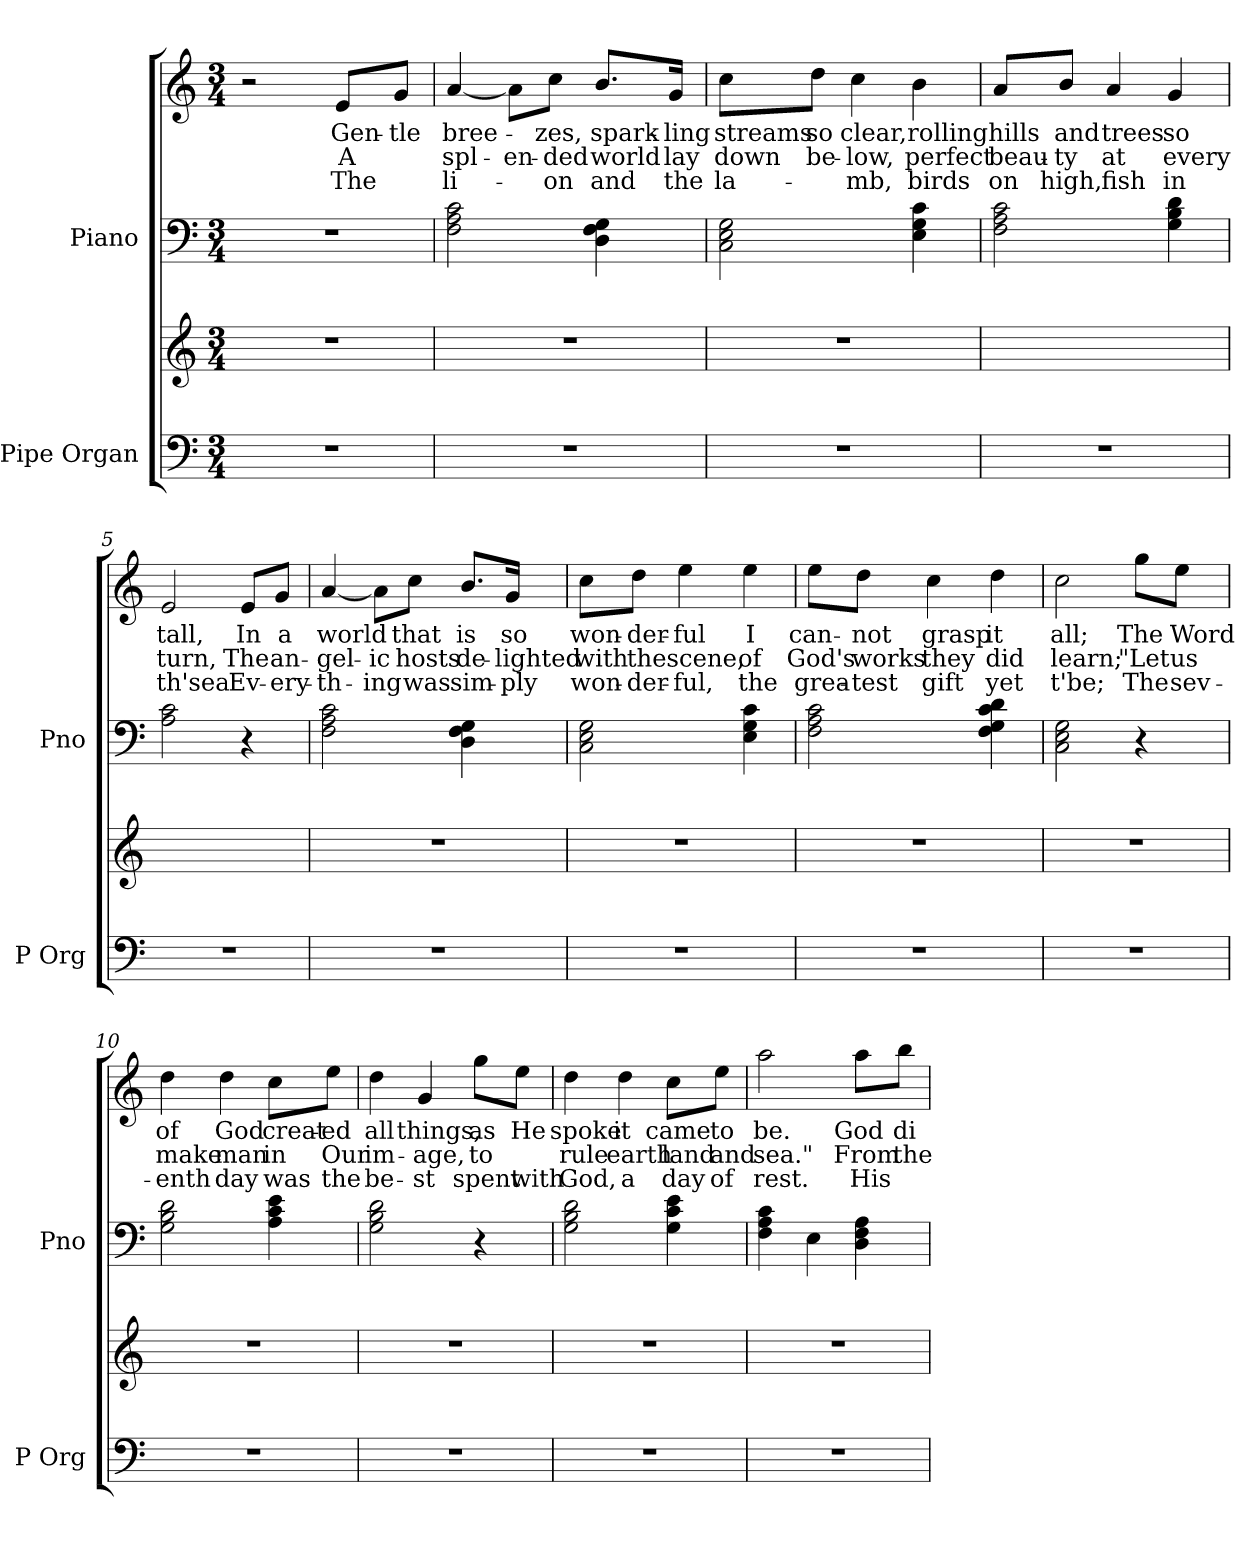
**kern	**kern	**kern	**kern	**text	**text	**text
*part2	*part2	*part1	*part1	*part1	*part1	*part1
*staff4	*staff3	*staff2	*staff1	*staff1	*staff1	*staff1
*I"Pipe Organ	*	*I"Piano	*	*	*	*
*I'P Org	*	*I'Pno	*	*	*	*
*clefF4	*clefG2	*clefF4	*clefG2	*	*	*
*k[]	*k[]	*k[]	*k[]	*	*	*
*M3/4	*M3/4	*M3/4	*M3/4	*	*	*
*MM96	*MM96	*MM96	*MM96	*	*	*
=1	=1	=1	=1	=1	=1	=1
2.r	2.r	2.r	2r	.	.	.
!	!	!	!	!LO:LY:b	!LO:LY:b	!LO:LY:b
.	.	.	8e/L	Gen-	A	The
!	!	!	!	!LO:LY:b	!	!
.	.	.	8g/J	-tle	.	.
=2	=2	=2	=2	=2	=2	=2
!	!	!	!	!LO:LY:b	!LO:LY:b	!LO:LY:b
2.r	2.r	2F\ 2A\ 2c\	[4a/	bree-	spl-	li-
!	!	!	!	!	!LO:LY:b	!
.	.	.	8a\L]	.	-en-	.
!	!	!	!	!LO:LY:b	!LO:LY:b	!LO:LY:b
.	.	.	8cc\J	-zes,	-ded	-on
!	!	!	!	!LO:LY:b	!LO:LY:b	!LO:LY:b
.	.	4D\ 4F\ 4G\	8.b/L	spark-	world	and
!	!	!	!	!LO:LY:b	!LO:LY:b	!LO:LY:b
.	.	.	16g/Jk	-ling	lay	the
=3	=3	=3	=3	=3	=3	=3
!	!	!	!	!LO:LY:b	!LO:LY:b	!LO:LY:b
2.r	2.r	2C\ 2E\ 2G\	8cc\L	streams	down	la-
!	!	!	!	!LO:LY:b	!LO:LY:b	!
.	.	.	8dd\J	so	be-	.
!	!	!	!	!LO:LY:b	!LO:LY:b	!LO:LY:b
.	.	.	4cc\	clear,	-low,	-mb,
!	!	!	!	!LO:LY:b	!LO:LY:b	!LO:LY:b
.	.	4E\ 4G\ 4c\	4b\	rolling	perfect	birds
=4	=4	=4	=4	=4	=4	=4
!	!	!	!	!LO:LY:b	!LO:LY:b	!LO:LY:b
2.r	2.ryy	2F\ 2A\ 2c\	8a/L	hills	beau-	on
!	!	!	!	!LO:LY:b	!LO:LY:b	!LO:LY:b
.	.	.	8b/J	and	-ty	high,
!	!	!	!	!LO:LY:b	!LO:LY:b	!LO:LY:b
.	.	.	4a/	trees	at	fish
!	!	!	!	!LO:LY:b	!LO:LY:b	!LO:LY:b
.	.	4G\ 4B\ 4d\	4g/	so	every	in
!!LO:LB:g=z
=5	=5	=5	=5	=5	=5	=5
!	!	!	!	!LO:LY:b	!LO:LY:b	!LO:LY:b
2.r	2.ryy	2A\ 2c\	2e/	tall,	turn,	th'sea
!	!	!	!	!LO:LY:b	!LO:LY:b	!LO:LY:b
.	.	4r	8e/L	In	The	Ev-
!	!	!	!	!LO:LY:b	!LO:LY:b	!LO:LY:b
.	.	.	8g/J	a	an-	-ery-
=6	=6	=6	=6	=6	=6	=6
!	!	!	!	!LO:LY:b	!LO:LY:b	!LO:LY:b
2.r	2.r	2F\ 2A\ 2c\	[4a/	-world	-gel-	-th-
!	!	!	!	!	!LO:LY:b	!LO:LY:b
.	.	.	8a\L]	.	-ic	-ing
!	!	!	!	!LO:LY:b	!LO:LY:b	!LO:LY:b
.	.	.	8cc\J	that	hosts	was
!	!	!	!	!LO:LY:b	!LO:LY:b	!LO:LY:b
.	.	4D\ 4F\ 4G\	8.b/L	is	de-	sim-
!	!	!	!	!LO:LY:b	!LO:LY:b	!LO:LY:b
.	.	.	16g/Jk	so	-lighted	-ply
=7	=7	=7	=7	=7	=7	=7
!	!	!	!	!LO:LY:b	!LO:LY:b	!LO:LY:b
2.r	2.r	2C\ 2E\ 2G\	8cc\L	won-	with	won-
!	!	!	!	!LO:LY:b	!LO:LY:b	!LO:LY:b
.	.	.	8dd\J	-der-	the	-der-
!	!	!	!	!LO:LY:b	!LO:LY:b	!LO:LY:b
.	.	.	4ee\	-ful	scene,	-ful,
!	!	!	!	!LO:LY:b	!LO:LY:b	!LO:LY:b
.	.	4E\ 4G\ 4c\	4ee\	I	of	the
=8	=8	=8	=8	=8	=8	=8
!	!	!	!	!LO:LY:b	!LO:LY:b	!LO:LY:b
2.r	2.r	2F\ 2A\ 2c\	8ee\L	can-	God's	grea-
!	!	!	!	!LO:LY:b	!LO:LY:b	!LO:LY:b
.	.	.	8dd\J	-not	works	-test
!	!	!	!	!LO:LY:b	!LO:LY:b	!LO:LY:b
.	.	.	4cc\	grasp	they	gift
!	!	!	!	!LO:LY:b	!LO:LY:b	!LO:LY:b
.	.	4F\ 4G\ 4c\ 4d\	4dd\	it	did	yet
!!LO:LB:g=z
=9	=9	=9	=9	=9	=9	=9
!	!	!	!	!LO:LY:b	!LO:LY:b	!LO:LY:b
2.r	2.r	2C\ 2E\ 2G\	2cc\	all;	learn;	t'be;
!	!	!	!	!LO:LY:b	!LO:LY:b	!LO:LY:b
.	.	4r	8gg\L	The	"Let	The
!	!	!	!	!LO:LY:b	!LO:LY:b	!LO:LY:b
.	.	.	8ee\J	Word	us	sev-
=10	=10	=10	=10	=10	=10	=10
!	!	!	!	!LO:LY:b	!LO:LY:b	!LO:LY:b
2.r	2.r	2G\ 2B\ 2d\	4dd\	of	make	-enth
!	!	!	!	!LO:LY:b	!LO:LY:b	!LO:LY:b
.	.	.	4dd\	God	man	day
!	!	!	!	!LO:LY:b	!LO:LY:b	!LO:LY:b
.	.	4A\ 4c\ 4e\	8cc\L	creat-	in	was
!	!	!	!	!LO:LY:b	!LO:LY:b	!LO:LY:b
.	.	.	8ee\J	-ed	Our	the
=11	=11	=11	=11	=11	=11	=11
!	!	!	!	!LO:LY:b	!LO:LY:b	!LO:LY:b
2.r	2.r	2G\ 2B\ 2d\	4dd\	all	im-	be-
!	!	!	!	!LO:LY:b	!LO:LY:b	!LO:LY:b
.	.	.	4g/	things,	-age,	-st
!	!	!	!	!LO:LY:b	!LO:LY:b	!LO:LY:b
.	.	4r	8gg\L	as	to	spent
!	!	!	!	!LO:LY:b	!	!LO:LY:b
.	.	.	8ee\J	He	.	with
=12	=12	=12	=12	=12	=12	=12
!	!	!	!	!LO:LY:b	!LO:LY:b	!LO:LY:b
2.r	2.r	2G\ 2B\ 2d\	4dd\	spoke	rule	God,
!	!	!	!	!LO:LY:b	!LO:LY:b	!LO:LY:b
.	.	.	4dd\	it	earth	a
!	!	!	!	!LO:LY:b	!LO:LY:b	!LO:LY:b
.	.	4G\ 4c\ 4e\	8cc\L	came	land	day
!	!	!	!	!LO:LY:b	!LO:LY:b	!LO:LY:b
.	.	.	8ee\J	to	and	of
!!LO:LB:g=z
=13	=13	=13	=13	=13	=13	=13
!	!	!	!	!LO:LY:b	!LO:LY:b	!LO:LY:b
2.r	2.r	4F\ 4A\ 4c\	2aa\	be.	sea."	rest.
.	.	4E\	.	.	.	.
!	!	!	!	!LO:LY:b	!LO:LY:b	!LO:LY:b
.	.	4D\ 4F\ 4A\	8aa\L	God	From	His
!	!	!	!	!LO:LY:b	!LO:LY:b	!
.	.	.	8bb\J	di-	the	.
=	=	=	=	=	=	=
*-	*-	*-	*-	*-	*-	*-
